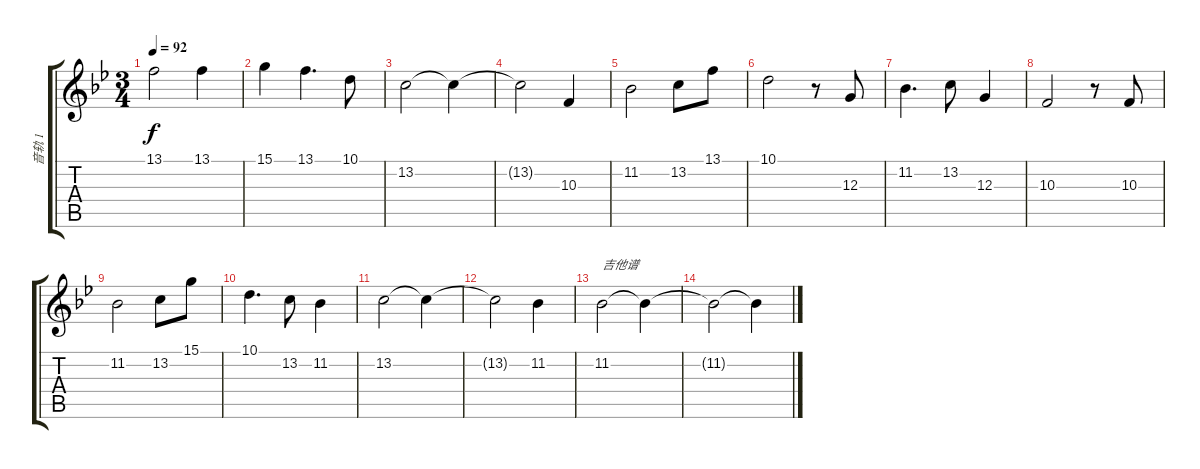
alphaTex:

\track ("音轨 1" "音轨 1") {instrument electricgrandpiano}
\staff {score tabs}
\tuning (E4 B3 G3 D3 A2 E2) {hide}
\ts (3 4)
\tempo 92
\clef g2
\ks bb
13.1.2{dy f} 13.1.4 |
15.1.4 13.1.4{d} 10.1.8 |
13.2.2 13.2{t}.4 |
13.2{t}.2 10.3.4 |
11.2.2 13.2.8 13.1.8 |
10.1.2 r.8 12.3.8 |
11.2.4{d} 13.2.8 12.3.4 |
10.3.2 r.8 10.3.8 |
11.2.2 13.2.8 15.1.8 |
10.1.4{d} 13.2.8 11.2.4 |
13.2.2 13.2{t}.4 |
13.2{t}.2 11.2.4 |
11.2.2{txt "吉他谱"} 11.2{t}.4 |
11.2{t}.2 11.2{t}.4
